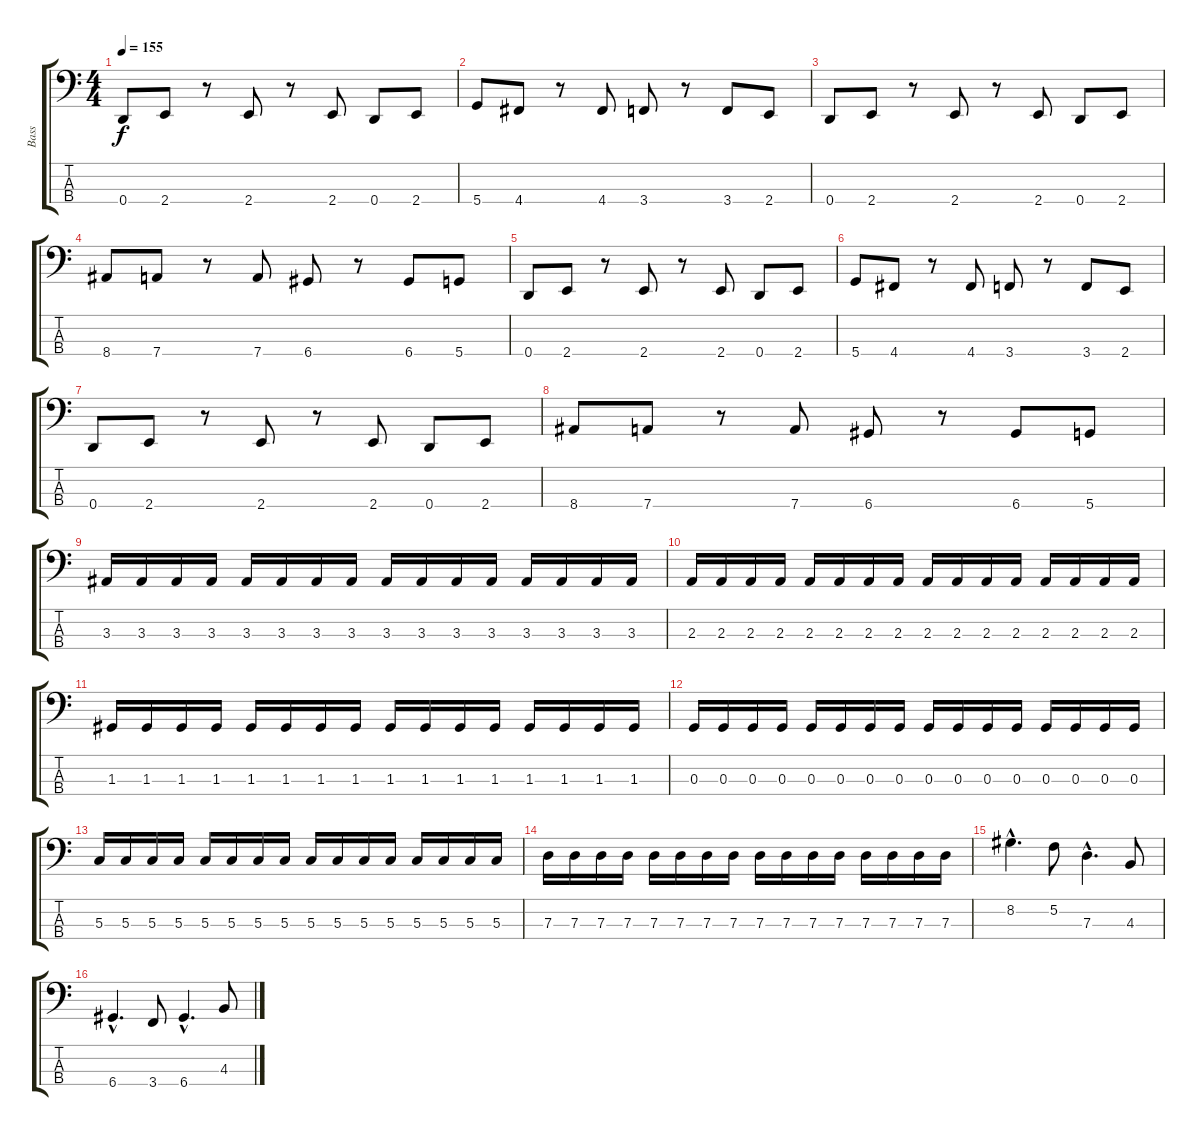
\track ("Bass" "Bass") {instrument electricbassfinger}
\staff {score tabs}
\tuning (F2 C2 G1 D1) {hide}
\ts (4 4)
\tempo 155
\clef f4
\ks c
0.4.8{dy f} 2.4.8 r.8 2.4.8 r.8 2.4.8 0.4.8 2.4.8 |
5.4.8 4.4.8 r.8 4.4.8 3.4.8 r.8 3.4.8 2.4.8 |
0.4.8 2.4.8 r.8 2.4.8 r.8 2.4.8 0.4.8 2.4.8 |
8.4.8 7.4.8 r.8 7.4.8 6.4.8 r.8 6.4.8 5.4.8 |
0.4.8 2.4.8 r.8 2.4.8 r.8 2.4.8 0.4.8 2.4.8 |
5.4.8 4.4.8 r.8 4.4.8 3.4.8 r.8 3.4.8 2.4.8 |
0.4.8 2.4.8 r.8 2.4.8 r.8 2.4.8 0.4.8 2.4.8 |
8.4.8 7.4.8 r.8 7.4.8 6.4.8 r.8 6.4.8 5.4.8 |
3.3.16 3.3.16 3.3.16 3.3.16 3.3.16 3.3.16 3.3.16 3.3.16 3.3.16 3.3.16 3.3.16 3.3.16 3.3.16 3.3.16 3.3.16 3.3.16 |
2.3.16 2.3.16 2.3.16 2.3.16 2.3.16 2.3.16 2.3.16 2.3.16 2.3.16 2.3.16 2.3.16 2.3.16 2.3.16 2.3.16 2.3.16 2.3.16 |
1.3.16 1.3.16 1.3.16 1.3.16 1.3.16 1.3.16 1.3.16 1.3.16 1.3.16 1.3.16 1.3.16 1.3.16 1.3.16 1.3.16 1.3.16 1.3.16 |
0.3.16 0.3.16 0.3.16 0.3.16 0.3.16 0.3.16 0.3.16 0.3.16 0.3.16 0.3.16 0.3.16 0.3.16 0.3.16 0.3.16 0.3.16 0.3.16 |
5.3.16 5.3.16 5.3.16 5.3.16 5.3.16 5.3.16 5.3.16 5.3.16 5.3.16 5.3.16 5.3.16 5.3.16 5.3.16 5.3.16 5.3.16 5.3.16 |
7.3.16 7.3.16 7.3.16 7.3.16 7.3.16 7.3.16 7.3.16 7.3.16 7.3.16 7.3.16 7.3.16 7.3.16 7.3.16 7.3.16 7.3.16 7.3.16 |
8.2{hac}.4{d} 5.2.8 7.3{hac}.4{d} 4.3.8 |
6.4{hac}.4{d} 3.4.8 6.4{hac}.4{d} 4.3.8
